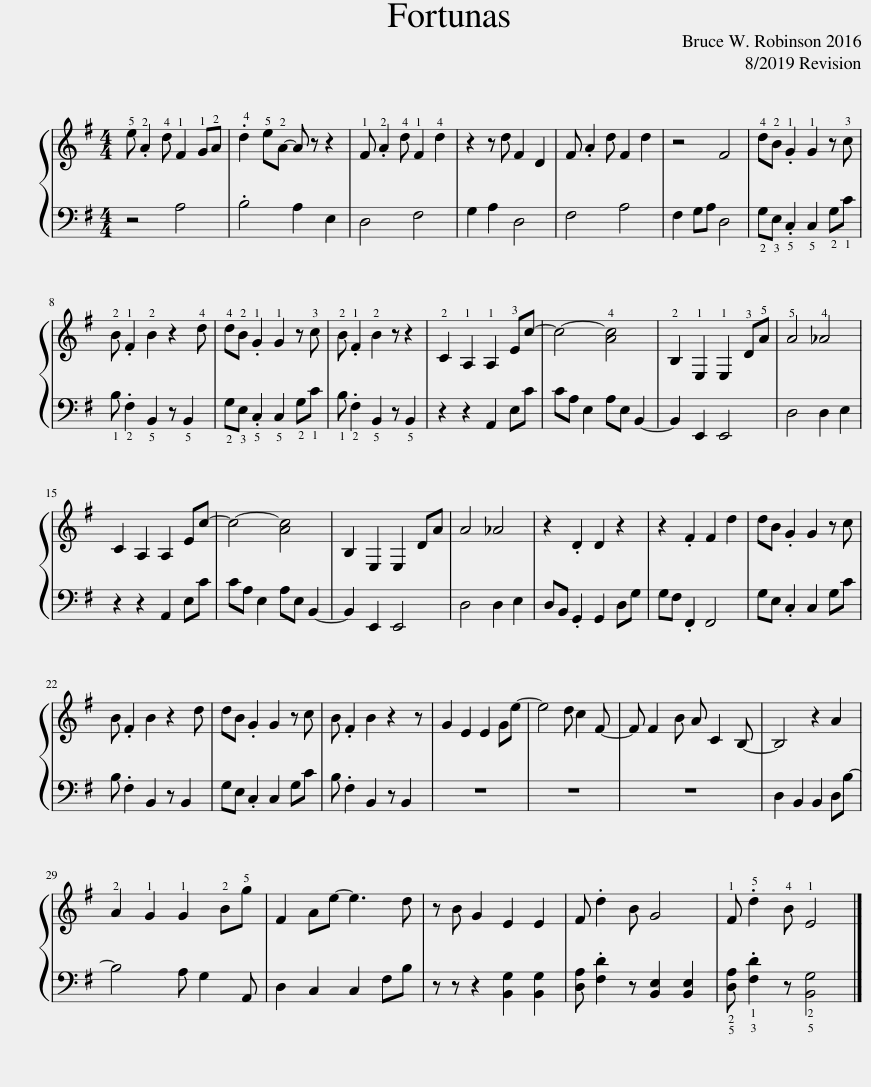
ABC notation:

X:1
%%score { 1 | 2 }
L:1/8
M:4/4
I:linebreak $
K:G
V:1 treble
V:2 bass
V:1
 !5!e .!2!A2 !4!d !1!F2 !1!G!2!A | .!4!d2 !5!e!2!A- A z z2 | !1!F .!2!A2 !4!d !1!F2 !4!d2 | z2 z d F2 D2 | F .A2 d F2 d2 | %5
 z4 F4 | !4!d!2!B .!1!G2 !1!G2 z !3!c |$ !2!B .!1!F2 !2!B2 z2 !4!d | !4!d!2!B .!1!G2 !1!G2 z !3!c | !2!B .!1!F2 !2!B2 z z2 | %10
 !2!C2 !1!A,2 !1!A,2 !3!Ec- | c4- !4![Ac]4 | !2!B,2 !1!E,2 !1!E,2 !3!D!5!A | !5!A4 !4!_A4 |$ C2 A,2 A,2 Ec- | %15
 c4- [Ac]4 | B,2 E,2 E,2 DA | A4 _A4 | z2 .D2 D2 z2 | z2 .F2 F2 d2 | %20
 dB .G2 G2 z c |$ B .F2 B2 z2 d | dB .G2 G2 z c | B .F2 B2 z2 z | G2 E2 E2 Ge- | %25
 e4 d c2 F- | F F2 B A C2 B,- | B,4 z2 A2 |$ !2!A2 !1!G2 !1!G2 !2!B!5!g | F2 Ae- e3 d | %30
 z B G2 E2 E2 | F .d2 B G4 | !1!F .!5!d2 !4!B !1!E4 |] %33
V:2
 z4 A,4 | .B,4 A,2 E,2 | D,4 F,4 | G,2 A,2 D,4 | F,4 A,4 | %5
 F,2 G,A, D,4 | !2!G,!3!E, .!5!C,2 !5!C,2 !2!G,!1!C |$ !1!B, .!2!F,2 !5!B,,2 z !5!B,,2 | !2!G,!3!E, .!5!C,2 !5!C,2 !2!G,!1!C | !1!B, .!2!F,2 !5!B,,2 z !5!B,,2 | %10
 z2 z2 A,,2 E,C | CA, E,2 A,E, B,,2- | B,,2 E,,2 E,,4 | D,4 D,2 E,2 |$ z2 z2 A,,2 E,C | %15
 CA, E,2 A,E, B,,2- | B,,2 E,,2 E,,4 | D,4 D,2 E,2 | D,B,, .G,,2 G,,2 D,G, | G,F, .F,,2 F,,4 | %20
 G,E, .C,2 C,2 G,C |$ B, .F,2 B,,2 z B,,2 | G,E, .C,2 C,2 G,C | B, .F,2 B,,2 z B,,2 | z8 | %25
 z8 | z8 | D,2 B,,2 B,,2 D,B,- |$ B,4 A, G,2 A,, | D,2 C,2 C,2 F,B, | %30
 z z z2 [B,,G,]2 [B,,G,]2 | [D,A,] .[F,D]2 z [B,,E,]2 [B,,E,]2 | !5!!2![D,A,] .!13![F,D]2 z !25![B,,G,]4 |] %33
